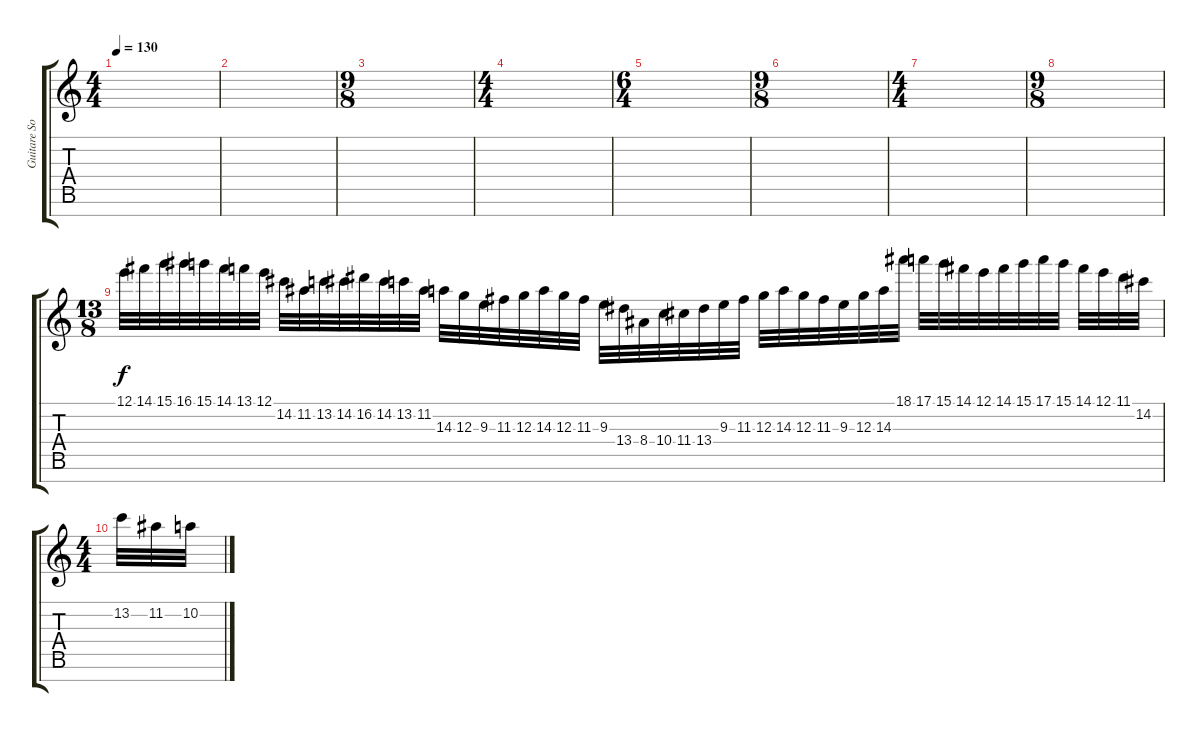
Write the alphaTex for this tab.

\track ("Guitare Solo 1" "Guitare So") {instrument overdrivenguitar}
\staff {score tabs}
\tuning (E4 B3 G3 D3 A2 E2 B1) {hide}
\ts (4 4)
\tempo 130
\clef g2
\ks c
|
|
\ts (9 8)
|
\ts (4 4)
|
\ts (6 4)
|
\ts (9 8)
|
\ts (4 4)
|
\ts (9 8)
|
\ts (13 8)
12.1.32 14.1.32 15.1.32 16.1.32 15.1.32 14.1.32 13.1.32 12.1.32 14.2.32 11.2.32 13.2.32 14.2.32 16.2.32 14.2.32 13.2.32 11.2.32 14.3.32 12.3.32 9.3.32 11.3.32 12.3.32 14.3.32 12.3.32 11.3.32 9.3.32 13.4.32 8.4.32 10.4.32 11.4.32 13.4.32 9.3.32 11.3.32 12.3.32 14.3.32 12.3.32 11.3.32 9.3.32 12.3.32 14.3.32 18.1.32 17.1.32 15.1.32 14.1.32 12.1.32 14.1.32 15.1.32 17.1.32 15.1.32 14.1.32 12.1.32 11.1.32 14.2.32 |
\ts (4 4)
13.2.32 11.2.32 10.2.32
